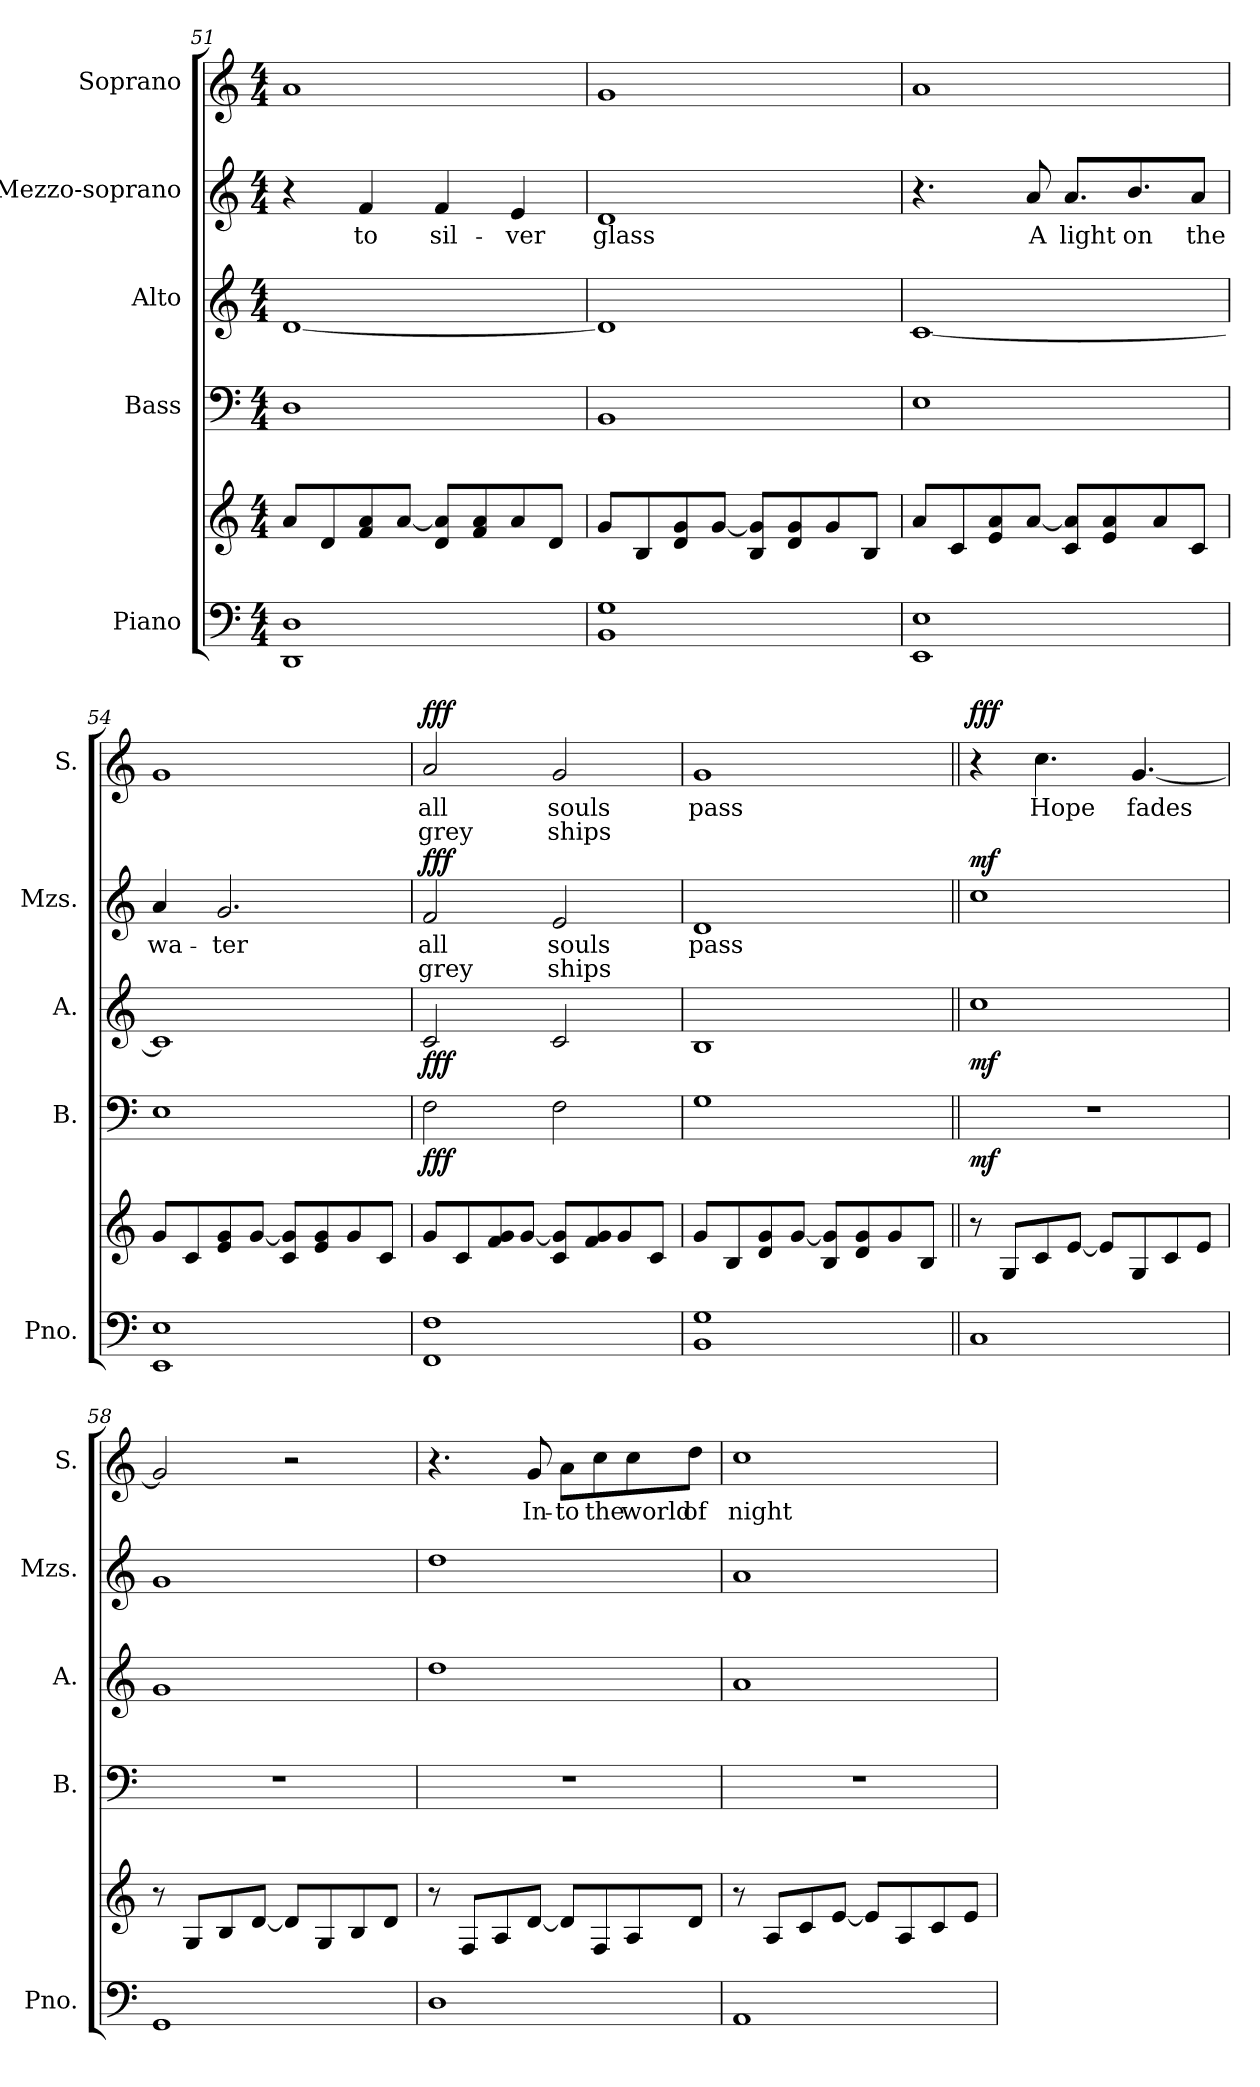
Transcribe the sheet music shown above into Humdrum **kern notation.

**kern	**kern	**kern	**dynam	**kern	**dynam	**kern	**text	**text	**dynam	**kern	**text	**text	**dynam
*part5	*part5	*part4	*part4	*part3	*part3	*part2	*part2	*part2	*part2	*part1	*part1	*part1	*part1
*staff6	*staff5	*staff4	*staff4	*staff3	*staff3	*staff2	*staff2	*staff2	*staff2	*staff1	*staff1	*staff1	*staff1
*I"Piano	*	*I"Bass	*	*I"Alto	*	*I"Mezzo-soprano	*	*	*	*I"Soprano	*	*	*
*I'Pno.	*	*I'B.	*	*I'A.	*	*I'Mzs.	*	*	*	*I'S.	*	*	*
*clefF4	*clefG2	*clefF4	*	*clefG2	*	*clefG2	*	*	*	*clefG2	*	*	*
*k[]	*k[]	*k[]	*	*k[]	*	*k[]	*	*	*	*k[]	*	*	*
*M4/4	*M4/4	*M4/4	*	*M4/4	*	*M4/4	*	*	*	*M4/4	*	*	*
=51	=51	=51	=51	=51	=51	=51	=51	=51	=51	=51	=51	=51	=51
1DD 1D	8a/L	1D	.	[1d	.	4r	.	.	.	1a	.	.	.
.	8d/	.	.	.	.	.	.	.	.	.	.	.	.
.	8f/ 8a/	.	.	.	.	4f/	to	.	.	.	.	.	.
.	[8a/J	.	.	.	.	.	.	.	.	.	.	.	.
.	8d/ 8a/]L	.	.	.	.	4f/	sil-	.	.	.	.	.	.
.	8f/ 8a/	.	.	.	.	.	.	.	.	.	.	.	.
.	8a/	.	.	.	.	4e/	-ver	.	.	.	.	.	.
.	8d/J	.	.	.	.	.	.	.	.	.	.	.	.
=52	=52	=52	=52	=52	=52	=52	=52	=52	=52	=52	=52	=52	=52
1BB 1G	8g/L	1BB	.	1d]	.	1d	glass	.	.	1g	.	.	.
.	8B/	.	.	.	.	.	.	.	.	.	.	.	.
.	8d/ 8g/	.	.	.	.	.	.	.	.	.	.	.	.
.	[8g/J	.	.	.	.	.	.	.	.	.	.	.	.
.	8B/ 8g/]L	.	.	.	.	.	.	.	.	.	.	.	.
.	8d/ 8g/	.	.	.	.	.	.	.	.	.	.	.	.
.	8g/	.	.	.	.	.	.	.	.	.	.	.	.
.	8B/J	.	.	.	.	.	.	.	.	.	.	.	.
!!LO:LB:g=z
=53	=53	=53	=53	=53	=53	=53	=53	=53	=53	=53	=53	=53	=53
1EE 1E	8a/L	1E	.	[1c	.	4.r	.	.	.	1a	.	.	.
.	8c/	.	.	.	.	.	.	.	.	.	.	.	.
.	8e/ 8a/	.	.	.	.	.	.	.	.	.	.	.	.
.	[8a/J	.	.	.	.	8a/	A	.	.	.	.	.	.
.	8c/ 8a/]L	.	.	.	.	8.a/L	light	.	.	.	.	.	.
.	8e/ 8a/	.	.	.	.	.	.	.	.	.	.	.	.
.	.	.	.	.	.	8.b/	on	.	.	.	.	.	.
.	8a/	.	.	.	.	.	.	.	.	.	.	.	.
.	8c/J	.	.	.	.	8a/J	the	.	.	.	.	.	.
=54	=54	=54	=54	=54	=54	=54	=54	=54	=54	=54	=54	=54	=54
1EE 1E	8g/L	1E	.	1c]	.	4a/	wa-	.	.	1g	.	.	.
.	8c/	.	.	.	.	.	.	.	.	.	.	.	.
.	8e/ 8g/	.	.	.	.	2.g/	-ter	.	.	.	.	.	.
.	[8g/J	.	.	.	.	.	.	.	.	.	.	.	.
.	8c/ 8g/]L	.	.	.	.	.	.	.	.	.	.	.	.
.	8e/ 8g/	.	.	.	.	.	.	.	.	.	.	.	.
.	8g/	.	.	.	.	.	.	.	.	.	.	.	.
.	8c/J	.	.	.	.	.	.	.	.	.	.	.	.
=55	=55	=55	=55	=55	=55	=55	=55	=55	=55	=55	=55	=55	=55
!	!	!	!LO:DY:b	!	!LO:DY:b	!	!	!	!LO:DY:b	!	!	!	!LO:DY:b
1FF 1F	8g/L	2F\	fff	2c/	fff	2f/	all	grey	fff	2a/	all	grey	fff
.	8c/	.	.	.	.	.	.	.	.	.	.	.	.
.	8f/ 8g/	.	.	.	.	.	.	.	.	.	.	.	.
.	[8g/J	.	.	.	.	.	.	.	.	.	.	.	.
.	8c/ 8g/]L	2F\	.	2c/	.	2e/	souls	ships	.	2g/	souls	ships	.
.	8f/ 8g/	.	.	.	.	.	.	.	.	.	.	.	.
.	8g/	.	.	.	.	.	.	.	.	.	.	.	.
.	8c/J	.	.	.	.	.	.	.	.	.	.	.	.
=56	=56	=56	=56	=56	=56	=56	=56	=56	=56	=56	=56	=56	=56
1BB 1G	8g/L	1G	.	1B	.	1d	pass	.	.	1g	pass	.	.
.	8B/	.	.	.	.	.	.	.	.	.	.	.	.
.	8d/ 8g/	.	.	.	.	.	.	.	.	.	.	.	.
.	[8g/J	.	.	.	.	.	.	.	.	.	.	.	.
.	8B/ 8g/]L	.	.	.	.	.	.	.	.	.	.	.	.
.	8d/ 8g/	.	.	.	.	.	.	.	.	.	.	.	.
.	8g/	.	.	.	.	.	.	.	.	.	.	.	.
.	8B/J	.	.	.	.	.	.	.	.	.	.	.	.
!!LO:PB:g=z
=57||	=57||	=57||	=57||	=57||	=57||	=57||	=57||	=57||	=57||	=57||	=57||	=57||	=57||
!	!	!	!LO:DY:b	!	!LO:DY:b	!	!	!	!LO:DY:b	!	!	!	!LO:DY:b
1C	8r	1r	mf	1cc	mf	1cc	.	.	mf	4r	.	.	fff
.	8G/L	.	.	.	.	.	.	.	.	.	.	.	.
.	8c/	.	.	.	.	.	.	.	.	4.cc\	Hope	.	.
.	[8e/J	.	.	.	.	.	.	.	.	.	.	.	.
.	8e/L]	.	.	.	.	.	.	.	.	.	.	.	.
.	8G/	.	.	.	.	.	.	.	.	[4.g/	fades	.	.
.	8c/	.	.	.	.	.	.	.	.	.	.	.	.
.	8e/J	.	.	.	.	.	.	.	.	.	.	.	.
=58	=58	=58	=58	=58	=58	=58	=58	=58	=58	=58	=58	=58	=58
1GG	8r	1r	.	1g	.	1g	.	.	.	2g/]	.	.	.
.	8G/L	.	.	.	.	.	.	.	.	.	.	.	.
.	8B/	.	.	.	.	.	.	.	.	.	.	.	.
.	[8d/J	.	.	.	.	.	.	.	.	.	.	.	.
.	8d/L]	.	.	.	.	.	.	.	.	2r	.	.	.
.	8G/	.	.	.	.	.	.	.	.	.	.	.	.
.	8B/	.	.	.	.	.	.	.	.	.	.	.	.
.	8d/J	.	.	.	.	.	.	.	.	.	.	.	.
=59	=59	=59	=59	=59	=59	=59	=59	=59	=59	=59	=59	=59	=59
1D	8r	1r	.	1dd	.	1dd	.	.	.	4.r	.	.	.
.	8F/L	.	.	.	.	.	.	.	.	.	.	.	.
.	8A/	.	.	.	.	.	.	.	.	.	.	.	.
.	[8d/J	.	.	.	.	.	.	.	.	8g/	In-	.	.
.	8d/L]	.	.	.	.	.	.	.	.	8a\L	-to	.	.
.	8F/	.	.	.	.	.	.	.	.	8cc\	the	.	.
.	8A/	.	.	.	.	.	.	.	.	8cc\	world	.	.
.	8d/J	.	.	.	.	.	.	.	.	8dd\J	of	.	.
=60	=60	=60	=60	=60	=60	=60	=60	=60	=60	=60	=60	=60	=60
1AA	8r	1r	.	1a	.	1a	.	.	.	1cc	night	.	.
.	8A/L	.	.	.	.	.	.	.	.	.	.	.	.
.	8c/	.	.	.	.	.	.	.	.	.	.	.	.
.	[8e/J	.	.	.	.	.	.	.	.	.	.	.	.
.	8e/L]	.	.	.	.	.	.	.	.	.	.	.	.
.	8A/	.	.	.	.	.	.	.	.	.	.	.	.
.	8c/	.	.	.	.	.	.	.	.	.	.	.	.
.	8e/J	.	.	.	.	.	.	.	.	.	.	.	.
=	=	=	=	=	=	=	=	=	=	=	=	=	=
*-	*-	*-	*-	*-	*-	*-	*-	*-	*-	*-	*-	*-	*-
